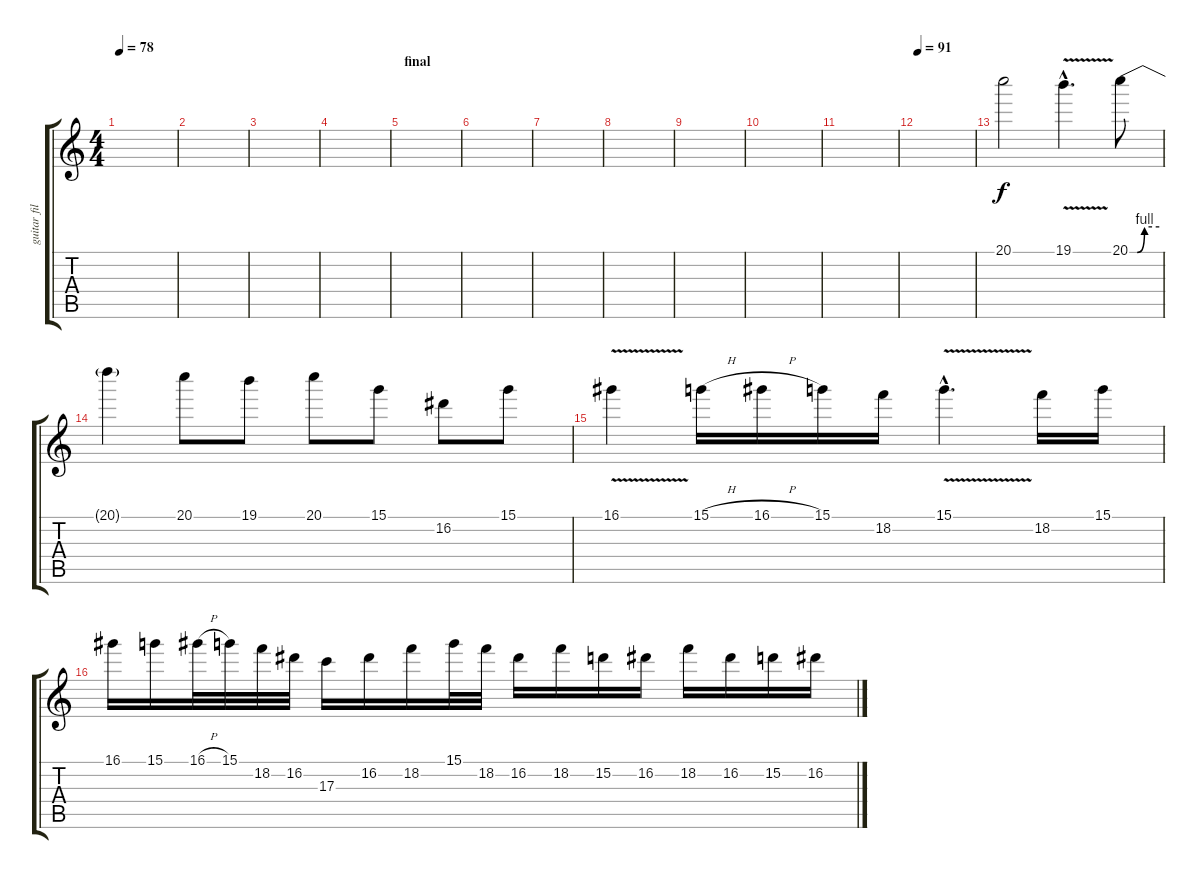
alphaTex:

\track ("guitar fills 2" "guitar fil") {instrument distortionguitar}
\staff {score tabs}
\tuning (E4 B3 G3 D3 A2 E2) {hide}
\ts (4 4)
\tempo 78
\clef g2
\ks c
|
|
|
|
\section ("" "final")
|
|
|
|
|
|
|
\tempo 91
|
20.1.2 19.1{v hac}.4{d} 20.1{be (custom 0 0 15 0 30 4 60 4)}.8 |
20.1{t}.4 20.1.8 19.1.8 20.1.8 15.1.8 16.2.8 15.1.8 |
16.1{v}.4 15.1{h}.16 16.1{h}.16 15.1.16 18.2.16 15.1{v hac}.4{d} 18.2.16 15.1.16 |
16.1.16 15.1.16 16.1{h}.32 15.1.32 18.2.32 16.2.32 17.3.16 16.2.16 18.2.16 15.1.32 18.2.32 16.2.16 18.2.16 15.2.16 16.2.16 18.2.16 16.2.16 15.2.16 16.2.16
